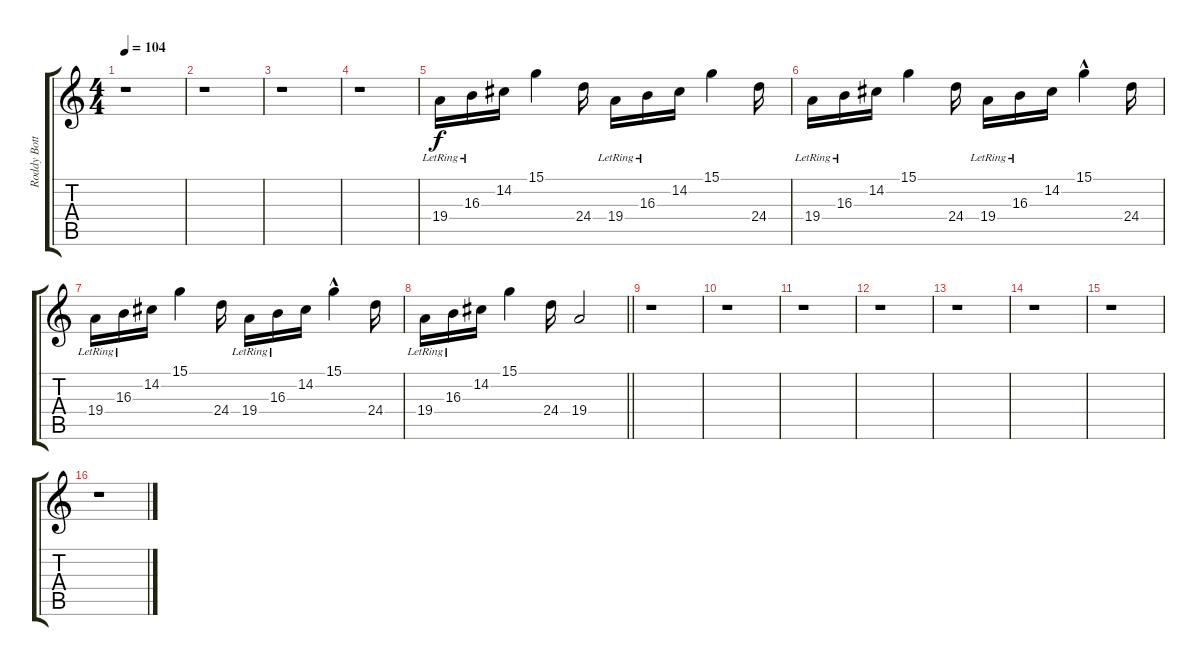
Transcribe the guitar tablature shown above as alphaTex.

\track ("Roddy Bottum - Keyboard" "Roddy Bott") {instrument stringensemble1}
\staff {score tabs}
\tuning (E4 B3 G3 D3 A2 E2) {hide}
\ts (4 4)
\tempo 104
\clef g2
\ks c
r.1{dy f instrument stringensemble1} |
r.1 |
r.1 |
r.1 |
19.4{lr}.16{volume 4} 16.3{lr}.16{volume 13} 14.2.16 15.1.4 24.4.16 19.4{lr}.16 16.3{lr}.16 14.2.16 15.1.4 24.4.16 |
19.4{lr}.16 16.3{lr}.16 14.2.16 15.1.4 24.4.16 19.4{lr}.16 16.3{lr}.16 14.2.16 15.1{hac}.4 24.4.16 |
19.4{lr}.16 16.3{lr}.16 14.2.16 15.1.4 24.4.16 19.4{lr}.16 16.3{lr}.16 14.2.16 15.1{hac}.4 24.4.16 |
\barLineRight lightlight
19.4{lr}.16 16.3{lr}.16 14.2.16 15.1.4 24.4.16 19.4.2 |
r.1 |
r.1 |
r.1 |
r.1 |
r.1 |
r.1 |
r.1 |
r.1
